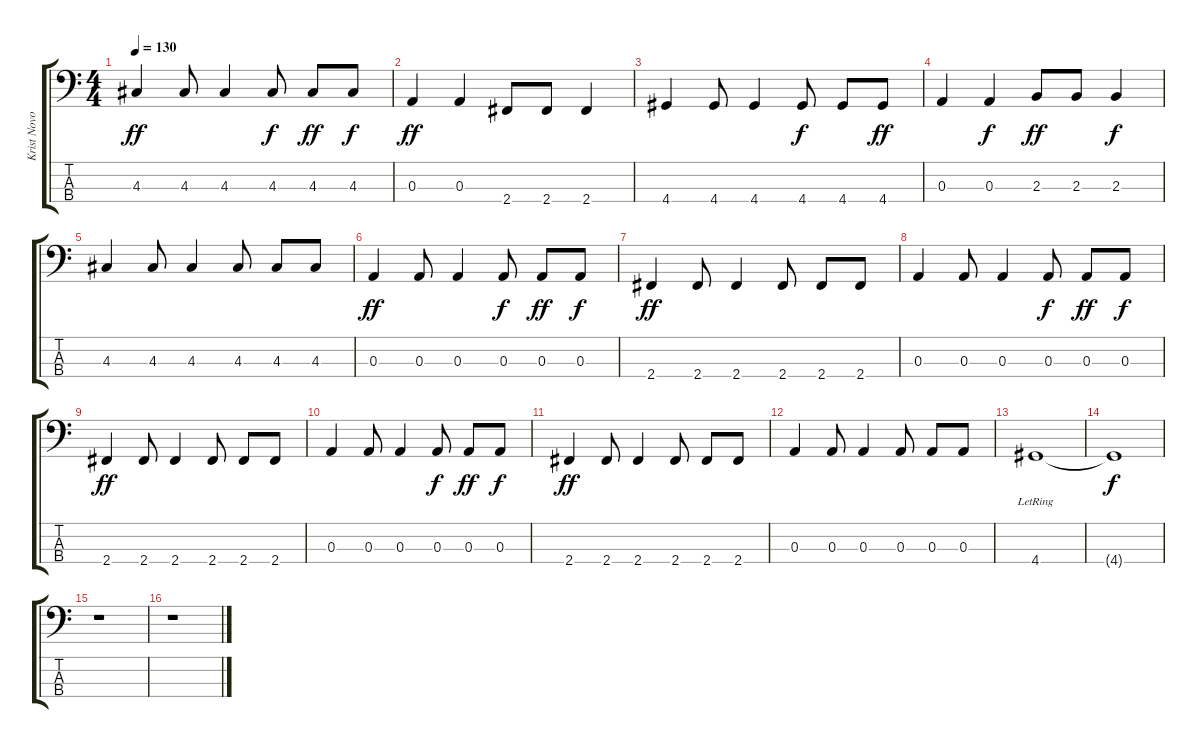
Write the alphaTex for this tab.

\track ("Krist Novoselic" "Krist Novo") {instrument electricbasspick}
\staff {score tabs}
\tuning (G2 D2 A1 E1) {hide}
\ts (4 4)
\tempo 130
\clef f4
\ks c
4.3.4{dy ff} 4.3.8 4.3.4 4.3.8{dy f} 4.3.8{dy ff} 4.3.8{dy f} |
0.3.4{dy ff} 0.3.4 2.4.8 2.4.8 2.4.4 |
4.4.4 4.4.8 4.4.4 4.4.8{dy f} 4.4.8 4.4.8{dy ff} |
0.3.4 0.3.4{dy f} 2.3.8{dy ff} 2.3.8 2.3.4{dy f} |
4.3.4 4.3.8 4.3.4 4.3.8 4.3.8 4.3.8 |
0.3.4{dy ff} 0.3.8 0.3.4 0.3.8{dy f} 0.3.8{dy ff} 0.3.8{dy f} |
2.4.4{dy ff} 2.4.8 2.4.4 2.4.8 2.4.8 2.4.8 |
0.3.4 0.3.8 0.3.4 0.3.8{dy f} 0.3.8{dy ff} 0.3.8{dy f} |
2.4.4{dy ff} 2.4.8 2.4.4 2.4.8 2.4.8 2.4.8 |
0.3.4 0.3.8 0.3.4 0.3.8{dy f} 0.3.8{dy ff} 0.3.8{dy f} |
2.4.4{dy ff} 2.4.8 2.4.4 2.4.8 2.4.8 2.4.8 |
0.3.4 0.3.8 0.3.4 0.3.8 0.3.8 0.3.8 |
4.4{lr}.1 |
4.4{t}.1{dy f} |
r.1 |
r.1
